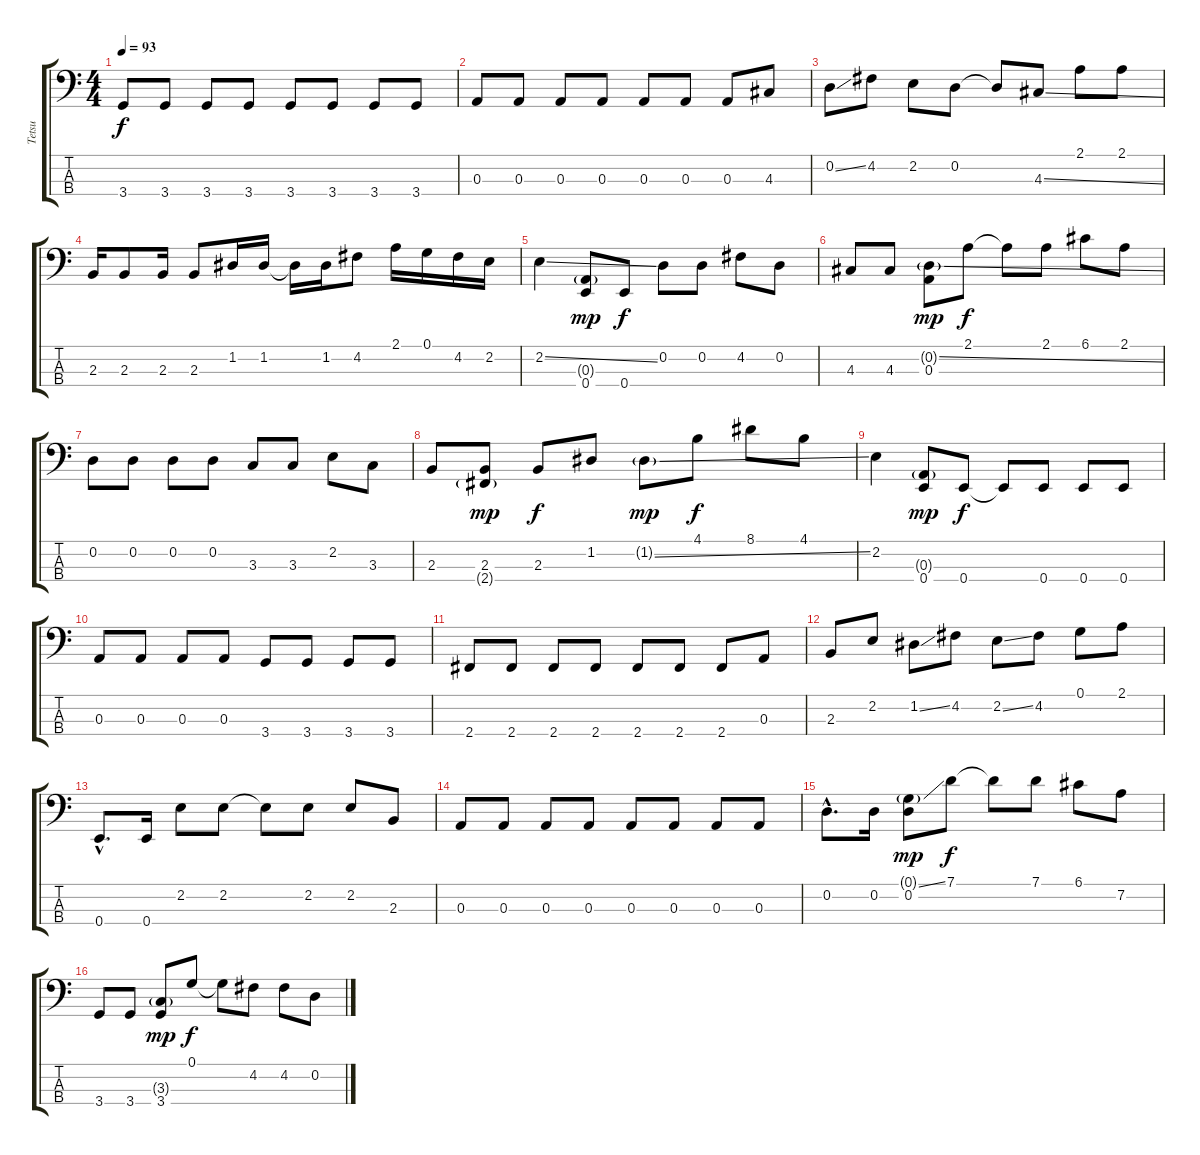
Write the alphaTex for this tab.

\track ("Tetsu" "Tetsu") {instrument electricbasspick}
\staff {score tabs}
\tuning (G2 D2 A1 E1) {hide}
\ts (4 4)
\tempo 93
\clef f4
\ks c
3.4.8{dy f} 3.4.8 3.4.8 3.4.8 3.4.8 3.4.8 3.4.8 3.4.8 |
0.3.8 0.3.8 0.3.8 0.3.8 0.3.8 0.3.8 0.3.8 4.3.8 |
0.2{ss}.8 4.2.8 2.2.8 0.2.8 0.2{t}.8 4.3{ss}.8 2.1.8 2.1.8 |
2.3.16 2.3.8 2.3.16 2.3.8 1.2.16 1.2.16 1.2{t}.16 1.2.16 4.2.8 2.1.16 0.1.16 4.2.16 2.2.16 |
2.2{ss}.4 (0.3{g} 0.4).8{dy mp} 0.4.8{dy f} 0.2.8 0.2.8 4.2.8 0.2.8 |
4.3.8 4.3.8 (0.2{ss g} 0.3).8{dy mp} 2.1.8{dy f} 2.1{t}.8 2.1.8 6.1.8 2.1.8 |
0.2.8 0.2.8 0.2.8 0.2.8 3.3.8 3.3.8 2.2.8 3.3.8 |
2.3.8 (2.3 2.4{g}).8{dy mp} 2.3.8{dy f} 1.2.8 1.2{ss g}.8{dy mp} 4.1.8{dy f} 8.1.8 4.1.8 |
2.2.4 (0.3{g} 0.4).8{dy mp} 0.4.8{dy f} 0.4{t}.8 0.4.8 0.4.8 0.4.8 |
0.3.8 0.3.8 0.3.8 0.3.8 3.4.8 3.4.8 3.4.8 3.4.8 |
2.4.8 2.4.8 2.4.8 2.4.8 2.4.8 2.4.8 2.4.8 0.3.8 |
2.3.8 2.2.8 1.2{ss}.8 4.2.8 2.2{ss}.8 4.2.8 0.1.8 2.1.8 |
0.4{hac}.8{d} 0.4.16 2.2.8 2.2.8 2.2{t}.8 2.2.8 2.2.8 2.3.8 |
0.3.8 0.3.8 0.3.8 0.3.8 0.3.8 0.3.8 0.3.8 0.3.8 |
0.2{hac}.8{d} 0.2.16 (0.1{ss g} 0.2).8{dy mp} 7.1.8{dy f} 7.1{t}.8 7.1.8 6.1.8 7.2.8 |
3.4.8 3.4.8 (3.3{ss g} 3.4).8{dy mp} 0.1.8{dy f} 0.1{t}.8 4.2.8 4.2.8 0.2.8
